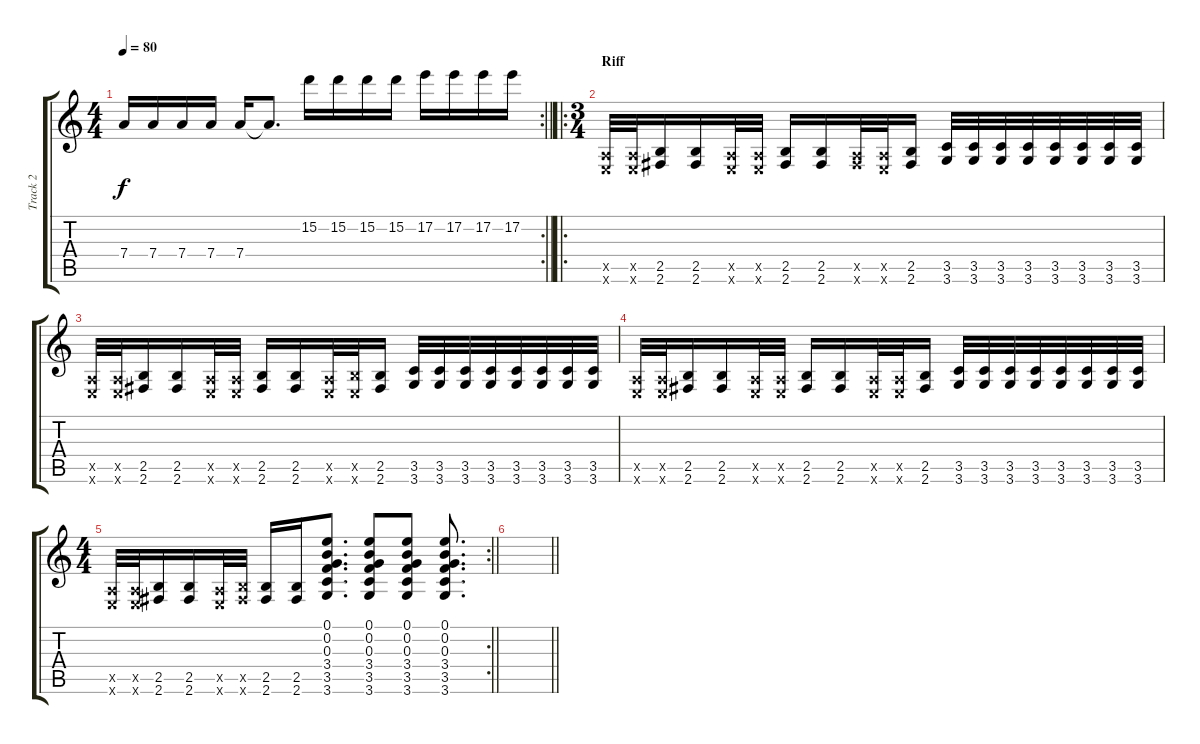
\track ("Track 2" "Track 2") {instrument distortionguitar}
\staff {score tabs}
\tuning (E4 B3 G3 D3 A2 E2) {hide}
\rc 2
\ts (4 4)
\tempo 80
\clef g2
\barLineRight lightlight
\ks c
7.4.16{dy f} 7.4.16 7.4.16 7.4.16 7.4.16 7.4{t}.8{d} 15.2.16 15.2.16 15.2.16 15.2.16 17.2.16 17.2.16 17.2.16 17.2.16 |
\ro
\ts (3 4)
\section ("" "Riff")
(0.5{x} 0.6{x}).32 (0.5{x} 0.6{x}).32 (2.5 2.6).16 (2.5 2.6).16 (0.5{x} 0.6{x}).32 (0.5{x} 0.6{x}).32 (2.5 2.6).16 (2.5 2.6).16 (0.5{x} 2.6{x}).32 (0.5{x} 0.6{x}).32 (2.5 2.6).16 (3.5 3.6).32 (3.5 3.6).32 (3.5 3.6).32 (3.5 3.6).32 (3.5 3.6).32 (3.5 3.6).32 (3.5 3.6).32 (3.5 3.6).32 |
(0.5{x} 0.6{x}).32 (0.5{x} 0.6{x}).32 (2.5 2.6).16 (2.5 2.6).16 (0.5{x} 0.6{x}).32 (0.5{x} 0.6{x}).32 (2.5 2.6).16 (2.5 2.6).16 (0.5{x} 0.6{x}).32 (2.5{x} 0.6{x}).32 (2.5 2.6).16 (3.5 3.6).32 (3.5 3.6).32 (3.5 3.6).32 (3.5 3.6).32 (3.5 3.6).32 (3.5 3.6).32 (3.5 3.6).32 (3.5 3.6).32 |
(0.5{x} 0.6{x}).32 (0.5{x} 0.6{x}).32 (2.5 2.6).16 (2.5 2.6).16 (0.5{x} 0.6{x}).32 (0.5{x} 0.6{x}).32 (2.5 2.6).16 (2.5 2.6).16 (0.5{x} 0.6{x}).32 (0.5{x} 0.6{x}).32 (2.5 2.6).16 (3.5 3.6).32 (3.5 3.6).32 (3.5 3.6).32 (3.5 3.6).32 (3.5 3.6).32 (3.5 3.6).32 (3.5 3.6).32 (3.5 3.6).32 |
\rc 2
\ts (4 4)
\barLineRight lightlight
(0.5{x} 0.6{x}).32 (0.5{x} 0.6{x}).32 (2.5 2.6).16 (2.5 2.6).16 (0.5{x} 0.6{x}).32 (2.5{x} 2.6{x}).32 (2.5 2.6).16 (2.5 2.6).16 (0.1 0.2 0.3 3.4 3.5 3.6).8{d} (0.1 0.2 0.3 3.4 3.5 3.6).8 (0.1 0.2 0.3 3.4 3.5 3.6).8 (0.1 0.2 0.3 3.4 3.5 3.6).8{d} |
\barLineRight lightlight
